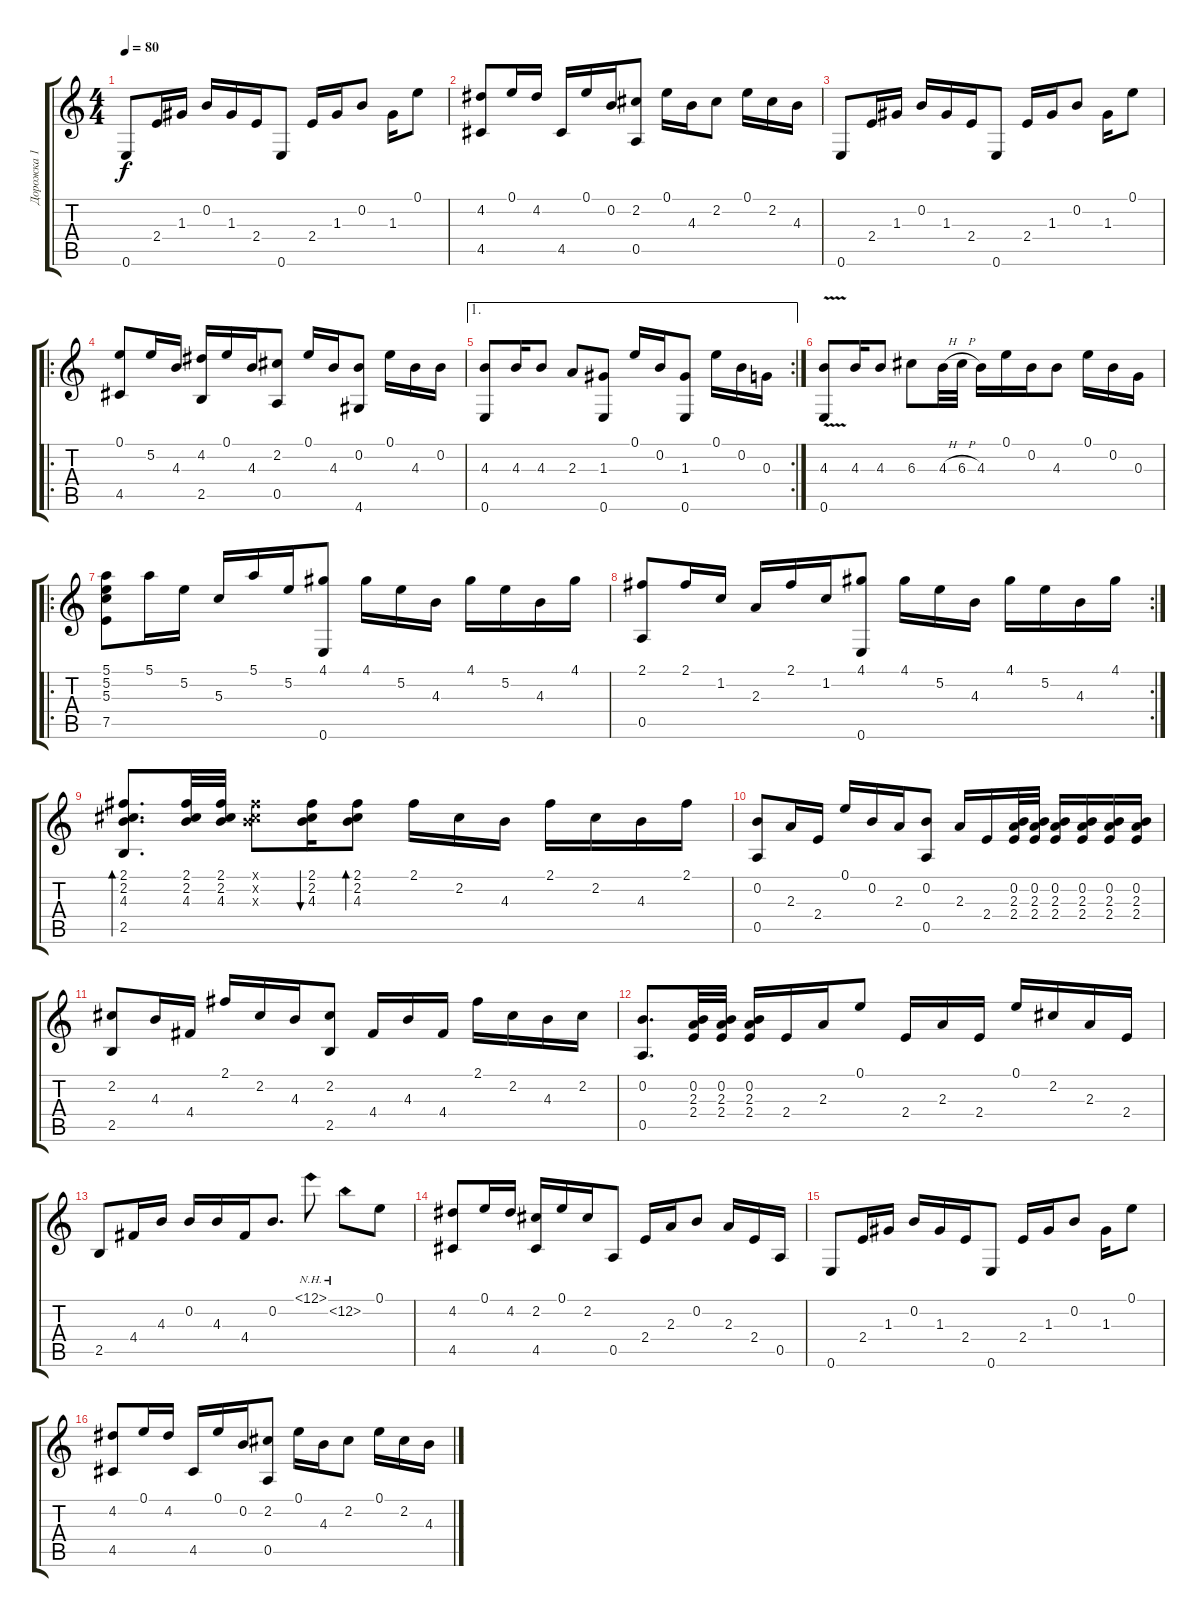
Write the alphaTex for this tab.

\track ("Дорожка 1" "Дорожка 1") {instrument acousticguitarsteel}
\staff {score tabs}
\tuning (E4 B3 G3 D3 A2 E2) {hide}
\ts (4 4)
\tempo 80
\clef g2
\ks c
0.6.8{dy f} 2.4.16 1.3.16 0.2.16 1.3.16 2.4.16 0.6.8 2.4.16 1.3.16 0.2.8 1.3.16 0.1.8 |
(4.2 4.5).8 0.1.16 4.2.16 4.5.16 0.1.16 0.2.16 (2.2 0.5).8 0.1.16 4.3.16 2.2.8 0.1.16 2.2.16 4.3.16 |
0.6.8 2.4.16 1.3.16 0.2.16 1.3.16 2.4.16 0.6.8 2.4.16 1.3.16 0.2.8 1.3.16 0.1.8 |
\ro
(0.1 4.5).8 5.2.16 4.3.16 (4.2 2.5).16 0.1.16 4.3.16 (2.2 0.5).8 0.1.16 4.3.16 (0.2 4.6).8 0.1.16 4.3.16 0.2.16 |
\ae 1
\rc 2
(4.3 0.6).8 4.3.16 4.3.8 2.3.8 (1.3 0.6).8 0.1.16 0.2.16 (1.3 0.6).8 0.1.16 0.2.16 0.3.16 |
(4.3{v} 0.6).8 4.3.16 4.3.8 6.3.8 4.3{h}.32 6.3{h}.32 4.3.16 0.1.16 0.2.16 4.3.8 0.1.16 0.2.16 0.3.16 |
\ro
(5.1 5.2 5.3 7.5).8 5.1.16 5.2.16 5.3.16 5.1.16 5.2.16 (4.1 0.6).8 4.1.16 5.2.16 4.3.16 4.1.16 5.2.16 4.3.16 4.1.16 |
\rc 2
(2.1 0.5).8 2.1.16 1.2.16 2.3.16 2.1.16 1.2.16 (4.1 0.6).8 4.1.16 5.2.16 4.3.16 4.1.16 5.2.16 4.3.16 4.1.16 |
(2.1 2.2 4.3 2.5).8{d bd 30} (2.1 2.2 4.3).32 (2.1 2.2 4.3).32 (2.1{x} 2.2{x} 4.3{x}).8 (2.1 2.2 4.3).16{bu 30} (2.1 2.2 4.3).8{bd 30} 2.1.16 2.2.16 4.3.16 2.1.16 2.2.16 4.3.16 2.1.16 |
(0.2 0.5).8 2.3.16 2.4.16 0.1.16 0.2.16 2.3.16 (0.2 0.5).8 2.3.16 2.4.16 (0.2 2.3 2.4).32 (0.2 2.3 2.4).32 (0.2 2.3 2.4).16 (0.2 2.3 2.4).16 (0.2 2.3 2.4).16 (0.2 2.3 2.4).16 |
(2.2 2.5).8 4.3.16 4.4.16 2.1.16 2.2.16 4.3.16 (2.2 2.5).8 4.4.16 4.3.16 4.4.16 2.1.16 2.2.16 4.3.16 2.2.16 |
(0.2 0.5).8{d} (0.2 2.3 2.4).32 (0.2 2.3 2.4).32 (0.2 2.3 2.4).16 2.4.16 2.3.16 0.1.8 2.4.16 2.3.16 2.4.16 0.1.16 2.2.16 2.3.16 2.4.16 |
2.5.8 4.4.16 4.3.16 0.2.16 4.3.16 4.4.16 0.2.8{d} 12.1{nh}.8 12.2{nh}.8 0.1.8 |
(4.2 4.5).8 0.1.16 4.2.16 (2.2 4.5).16 0.1.16 2.2.16 0.5.8 2.4.16 2.3.16 0.2.8 2.3.16 2.4.16 0.5.16 |
0.6.8 2.4.16 1.3.16 0.2.16 1.3.16 2.4.16 0.6.8 2.4.16 1.3.16 0.2.8 1.3.16 0.1.8 |
(4.2 4.5).8 0.1.16 4.2.16 4.5.16 0.1.16 0.2.16 (2.2 0.5).8 0.1.16 4.3.16 2.2.8 0.1.16 2.2.16 4.3.16
